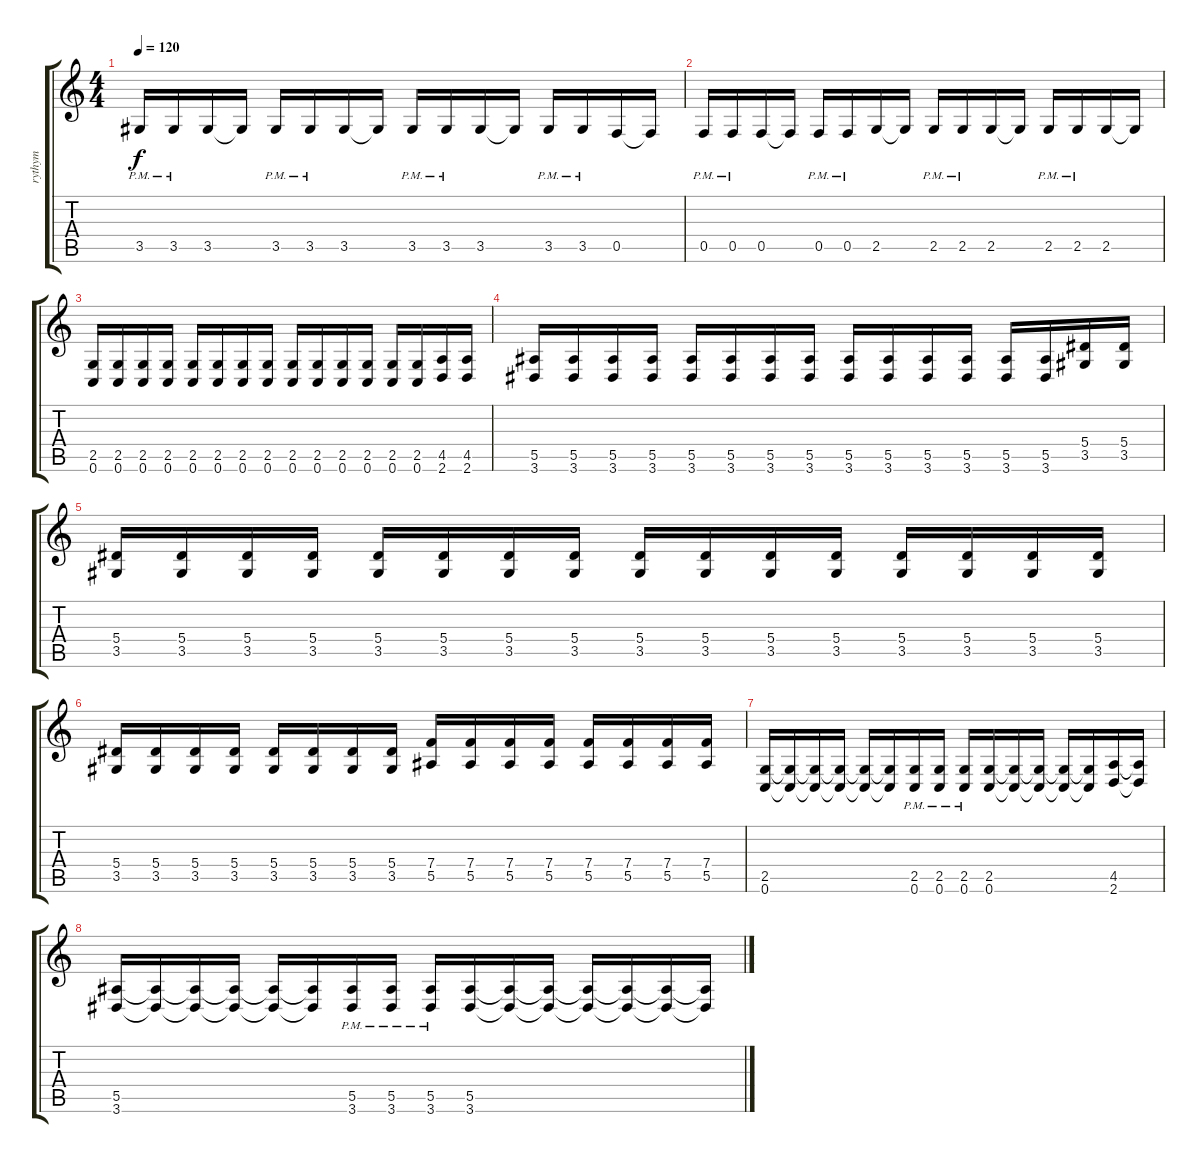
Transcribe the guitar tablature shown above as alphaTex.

\track ("rythym" "rythym") {instrument distortionguitar}
\staff {score tabs}
\tuning (C4 G3 Eb3 Bb2 F2 C2) {hide}
\ts (4 4)
\tempo 120
\clef g2
\ks c
3.5{pm}.16{dy f} 3.5{pm}.16 3.5.16 3.5{t}.16 3.5{pm}.16 3.5{pm}.16 3.5.16 3.5{t}.16 3.5{pm}.16 3.5{pm}.16 3.5.16 3.5{t}.16 3.5{pm}.16 3.5{pm}.16 0.5.16 0.5{t}.16 |
0.5{pm}.16 0.5{pm}.16 0.5.16 0.5{t}.16 0.5{pm}.16 0.5{pm}.16 2.5.16 2.5{t}.16 2.5{pm}.16 2.5{pm}.16 2.5.16 2.5{t}.16 2.5{pm}.16 2.5{pm}.16 2.5.16 2.5{t}.16 |
(2.5 0.6).16 (2.5 0.6).16 (2.5 0.6).16 (2.5 0.6).16 (2.5 0.6).16 (2.5 0.6).16 (2.5 0.6).16 (2.5 0.6).16 (2.5 0.6).16 (2.5 0.6).16 (2.5 0.6).16 (2.5 0.6).16 (2.5 0.6).16 (2.5 0.6).16 (4.5 2.6).16 (4.5 2.6).16 |
(5.5 3.6).16 (5.5 3.6).16 (5.5 3.6).16 (5.5 3.6).16 (5.5 3.6).16 (5.5 3.6).16 (5.5 3.6).16 (5.5 3.6).16 (5.5 3.6).16 (5.5 3.6).16 (5.5 3.6).16 (5.5 3.6).16 (5.5 3.6).16 (5.5 3.6).16 (5.4 3.5).16 (5.4 3.5).16 |
(5.4 3.5).16 (5.4 3.5).16 (5.4 3.5).16 (5.4 3.5).16 (5.4 3.5).16 (5.4 3.5).16 (5.4 3.5).16 (5.4 3.5).16 (5.4 3.5).16 (5.4 3.5).16 (5.4 3.5).16 (5.4 3.5).16 (5.4 3.5).16 (5.4 3.5).16 (5.4 3.5).16 (5.4 3.5).16 |
(5.4 3.5).16 (5.4 3.5).16 (5.4 3.5).16 (5.4 3.5).16 (5.4 3.5).16 (5.4 3.5).16 (5.4 3.5).16 (5.4 3.5).16 (7.4 5.5).16 (7.4 5.5).16 (7.4 5.5).16 (7.4 5.5).16 (7.4 5.5).16 (7.4 5.5).16 (7.4 5.5).16 (7.4 5.5).16 |
(2.5 0.6).16 (2.5{t} 0.6{t}).16 (2.5{t} 0.6{t}).16 (2.5{t} 0.6{t}).16 (2.5{t} 0.6{t}).16 (2.5{t} 0.6{t}).16 (2.5{pm} 0.6{pm}).16 (2.5{pm} 0.6{pm}).16 (2.5{pm} 0.6{pm}).16 (2.5 0.6).16 (2.5{t} 0.6{t}).16 (2.5{t} 0.6{t}).16 (2.5{t} 0.6{t}).16 (2.5{t} 0.6{t}).16 (4.5 2.6).16 (4.5{t} 2.6{t}).16 |
(5.5 3.6).16 (5.5{t} 3.6{t}).16 (5.5{t} 3.6{t}).16 (5.5{t} 3.6{t}).16 (5.5{t} 3.6{t}).16 (5.5{t} 3.6{t}).16 (5.5{pm} 3.6{pm}).16 (5.5{pm} 3.6{pm}).16 (5.5{pm} 3.6{pm}).16 (5.5 3.6).16 (5.5{t} 3.6{t}).16 (5.5{t} 3.6{t}).16 (5.5{t} 3.6{t}).16 (5.5{t} 3.6{t}).16 (5.5{t} 3.6{t}).16 (5.5{t} 3.6{t}).16
